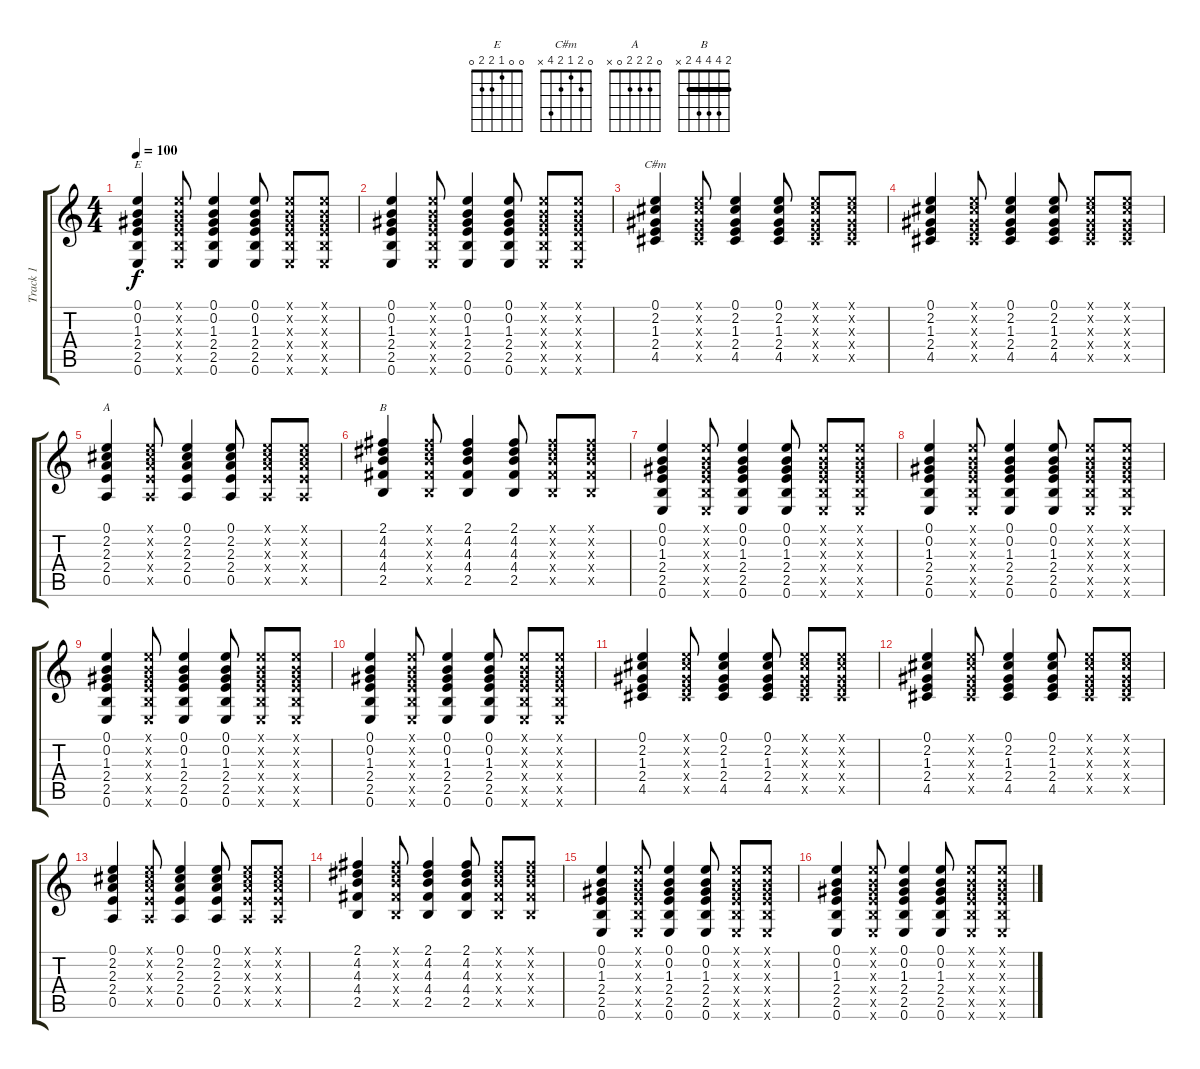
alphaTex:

\track ("Track 1" "Track 1") {instrument acousticguitarnylon}
\staff {score tabs}
\tuning (E4 B3 G3 D3 A2 E2) {hide}
\chord ("E" 0 0 1 2 2 0)
\chord ("C#m" 0 2 1 2 4 x)
\chord ("A" 0 2 2 2 0 x)
\chord ("B" 2 4 4 4 2 x) {barre 2}
\ts (4 4)
\tempo 100
\clef g2
\ks c
(0.1 0.2 1.3 2.4 2.5 0.6).4{ch "E" dy f} (0.1{x} 0.2{x} 1.3{x} 2.4{x} 2.5{x} 0.6{x}).8 (0.1 0.2 1.3 2.4 2.5 0.6).4 (0.1 0.2 1.3 2.4 2.5 0.6).8 (0.1{x} 0.2{x} 1.3{x} 2.4{x} 2.5{x} 0.6{x}).8 (0.1{x} 0.2{x} 1.3{x} 2.4{x} 2.5{x} 0.6{x}).8 |
(0.1 0.2 1.3 2.4 2.5 0.6).4 (0.1{x} 0.2{x} 1.3{x} 2.4{x} 2.5{x} 0.6{x}).8 (0.1 0.2 1.3 2.4 2.5 0.6).4 (0.1 0.2 1.3 2.4 2.5 0.6).8 (0.1{x} 0.2{x} 1.3{x} 2.4{x} 2.5{x} 0.6{x}).8 (0.1{x} 0.2{x} 1.3{x} 2.4{x} 2.5{x} 0.6{x}).8 |
(0.1 2.2 1.3 2.4 4.5).4{ch "C#m"} (0.1{x} 2.2{x} 1.3{x} 2.4{x} 4.5{x}).8 (0.1 2.2 1.3 2.4 4.5).4 (0.1 2.2 1.3 2.4 4.5).8 (0.1{x} 2.2{x} 1.3{x} 2.4{x} 4.5{x}).8 (0.1{x} 2.2{x} 1.3{x} 2.4{x} 4.5{x}).8 |
(0.1 2.2 1.3 2.4 4.5).4 (0.1{x} 2.2{x} 1.3{x} 2.4{x} 4.5{x}).8 (0.1 2.2 1.3 2.4 4.5).4 (0.1 2.2 1.3 2.4 4.5).8 (0.1{x} 2.2{x} 1.3{x} 2.4{x} 4.5{x}).8 (0.1{x} 2.2{x} 1.3{x} 2.4{x} 4.5{x}).8 |
(0.1 2.2 2.3 2.4 0.5).4{ch "A"} (0.1{x} 2.2{x} 2.3{x} 2.4{x} 0.5{x}).8 (0.1 2.2 2.3 2.4 0.5).4 (0.1 2.2 2.3 2.4 0.5).8 (0.1{x} 2.2{x} 2.3{x} 2.4{x} 0.5{x}).8 (0.1{x} 2.2{x} 2.3{x} 2.4{x} 0.5{x}).8 |
(2.1 4.2 4.3 4.4 2.5).4{ch "B"} (2.1{x} 4.2{x} 4.3{x} 4.4{x} 2.5{x}).8 (2.1 4.2 4.3 4.4 2.5).4 (2.1 4.2 4.3 4.4 2.5).8 (2.1{x} 4.2{x} 4.3{x} 4.4{x} 2.5{x}).8 (2.1{x} 4.2{x} 4.3{x} 4.4{x} 2.5{x}).8 |
(0.1 0.2 1.3 2.4 2.5 0.6).4 (0.1{x} 0.2{x} 1.3{x} 2.4{x} 2.5{x} 0.6{x}).8 (0.1 0.2 1.3 2.4 2.5 0.6).4 (0.1 0.2 1.3 2.4 2.5 0.6).8 (0.1{x} 0.2{x} 1.3{x} 2.4{x} 2.5{x} 0.6{x}).8 (0.1{x} 0.2{x} 1.3{x} 2.4{x} 2.5{x} 0.6{x}).8 |
(0.1 0.2 1.3 2.4 2.5 0.6).4 (0.1{x} 0.2{x} 1.3{x} 2.4{x} 2.5{x} 0.6{x}).8 (0.1 0.2 1.3 2.4 2.5 0.6).4 (0.1 0.2 1.3 2.4 2.5 0.6).8 (0.1{x} 0.2{x} 1.3{x} 2.4{x} 2.5{x} 0.6{x}).8 (0.1{x} 0.2{x} 1.3{x} 2.4{x} 2.5{x} 0.6{x}).8 |
(0.1 0.2 1.3 2.4 2.5 0.6).4 (0.1{x} 0.2{x} 1.3{x} 2.4{x} 2.5{x} 0.6{x}).8 (0.1 0.2 1.3 2.4 2.5 0.6).4 (0.1 0.2 1.3 2.4 2.5 0.6).8 (0.1{x} 0.2{x} 1.3{x} 2.4{x} 2.5{x} 0.6{x}).8 (0.1{x} 0.2{x} 1.3{x} 2.4{x} 2.5{x} 0.6{x}).8 |
(0.1 0.2 1.3 2.4 2.5 0.6).4 (0.1{x} 0.2{x} 1.3{x} 2.4{x} 2.5{x} 0.6{x}).8 (0.1 0.2 1.3 2.4 2.5 0.6).4 (0.1 0.2 1.3 2.4 2.5 0.6).8 (0.1{x} 0.2{x} 1.3{x} 2.4{x} 2.5{x} 0.6{x}).8 (0.1{x} 0.2{x} 1.3{x} 2.4{x} 2.5{x} 0.6{x}).8 |
(0.1 2.2 1.3 2.4 4.5).4 (0.1{x} 2.2{x} 1.3{x} 2.4{x} 4.5{x}).8 (0.1 2.2 1.3 2.4 4.5).4 (0.1 2.2 1.3 2.4 4.5).8 (0.1{x} 2.2{x} 1.3{x} 2.4{x} 4.5{x}).8 (0.1{x} 2.2{x} 1.3{x} 2.4{x} 4.5{x}).8 |
(0.1 2.2 1.3 2.4 4.5).4 (0.1{x} 2.2{x} 1.3{x} 2.4{x} 4.5{x}).8 (0.1 2.2 1.3 2.4 4.5).4 (0.1 2.2 1.3 2.4 4.5).8 (0.1{x} 2.2{x} 1.3{x} 2.4{x} 4.5{x}).8 (0.1{x} 2.2{x} 1.3{x} 2.4{x} 4.5{x}).8 |
(0.1 2.2 2.3 2.4 0.5).4 (0.1{x} 2.2{x} 2.3{x} 2.4{x} 0.5{x}).8 (0.1 2.2 2.3 2.4 0.5).4 (0.1 2.2 2.3 2.4 0.5).8 (0.1{x} 2.2{x} 2.3{x} 2.4{x} 0.5{x}).8 (0.1{x} 2.2{x} 2.3{x} 2.4{x} 0.5{x}).8 |
(2.1 4.2 4.3 4.4 2.5).4 (2.1{x} 4.2{x} 4.3{x} 4.4{x} 2.5{x}).8 (2.1 4.2 4.3 4.4 2.5).4 (2.1 4.2 4.3 4.4 2.5).8 (2.1{x} 4.2{x} 4.3{x} 4.4{x} 2.5{x}).8 (2.1{x} 4.2{x} 4.3{x} 4.4{x} 2.5{x}).8 |
(0.1 0.2 1.3 2.4 2.5 0.6).4 (0.1{x} 0.2{x} 1.3{x} 2.4{x} 2.5{x} 0.6{x}).8 (0.1 0.2 1.3 2.4 2.5 0.6).4 (0.1 0.2 1.3 2.4 2.5 0.6).8 (0.1{x} 0.2{x} 1.3{x} 2.4{x} 2.5{x} 0.6{x}).8 (0.1{x} 0.2{x} 1.3{x} 2.4{x} 2.5{x} 0.6{x}).8 |
(0.1 0.2 1.3 2.4 2.5 0.6).4 (0.1{x} 0.2{x} 1.3{x} 2.4{x} 2.5{x} 0.6{x}).8 (0.1 0.2 1.3 2.4 2.5 0.6).4 (0.1 0.2 1.3 2.4 2.5 0.6).8 (0.1{x} 0.2{x} 1.3{x} 2.4{x} 2.5{x} 0.6{x}).8 (0.1{x} 0.2{x} 1.3{x} 2.4{x} 2.5{x} 0.6{x}).8
